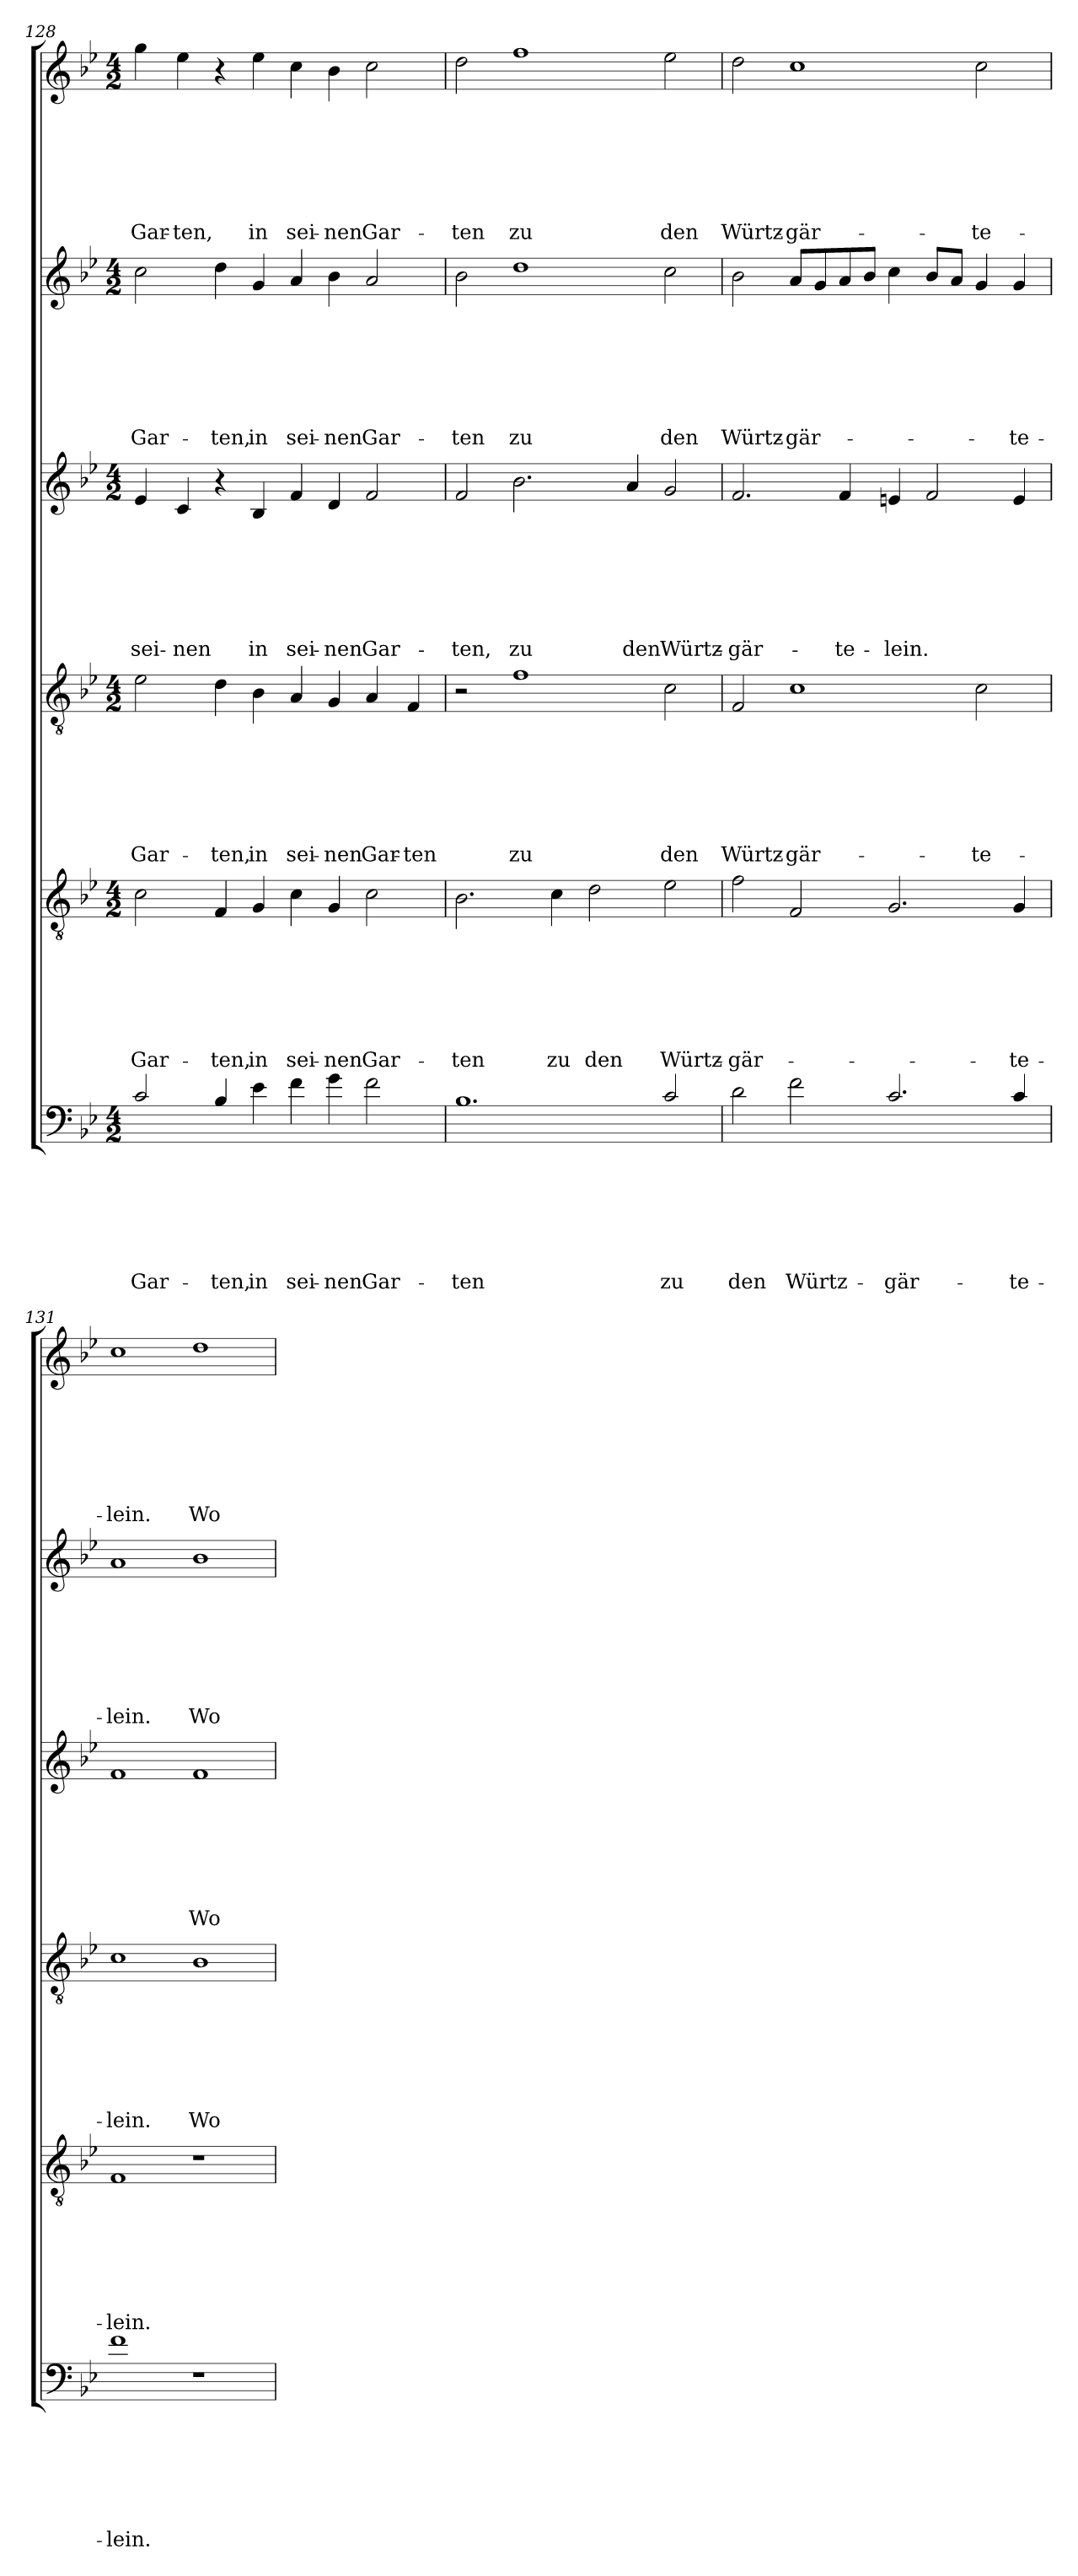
**kern	**text	**text	**text	**text	**text	**text	**text	**kern	**text	**text	**text	**text	**text	**text	**text	**kern	**text	**text	**text	**text	**text	**text	**text	**kern	**text	**text	**text	**text	**text	**text	**text	**kern	**text	**text	**text	**text	**text	**text	**text	**kern	**text	**text	**text	**text	**text	**text	**text
*part6	*part6	*part6	*part6	*part6	*part6	*part6	*part6	*part5	*part5	*part5	*part5	*part5	*part5	*part5	*part5	*part4	*part4	*part4	*part4	*part4	*part4	*part4	*part4	*part3	*part3	*part3	*part3	*part3	*part3	*part3	*part3	*part2	*part2	*part2	*part2	*part2	*part2	*part2	*part2	*part1	*part1	*part1	*part1	*part1	*part1	*part1	*part1
*staff6	*staff6	*staff6	*staff6	*staff6	*staff6	*staff6	*staff6	*staff5	*staff5	*staff5	*staff5	*staff5	*staff5	*staff5	*staff5	*staff4	*staff4	*staff4	*staff4	*staff4	*staff4	*staff4	*staff4	*staff3	*staff3	*staff3	*staff3	*staff3	*staff3	*staff3	*staff3	*staff2	*staff2	*staff2	*staff2	*staff2	*staff2	*staff2	*staff2	*staff1	*staff1	*staff1	*staff1	*staff1	*staff1	*staff1	*staff1
*clefF4	*	*	*	*	*	*	*	*clefGv2	*	*	*	*	*	*	*	*clefGv2	*	*	*	*	*	*	*	*clefG2	*	*	*	*	*	*	*	*clefG2	*	*	*	*	*	*	*	*clefG2	*	*	*	*	*	*	*
*ITrd8c14	*	*	*	*	*	*	*	*	*	*	*	*	*	*	*	*	*	*	*	*	*	*	*	*	*	*	*	*	*	*	*	*	*	*	*	*	*	*	*	*	*	*	*	*	*	*	*
*k[b-e-]	*	*	*	*	*	*	*	*k[b-e-]	*	*	*	*	*	*	*	*k[b-e-]	*	*	*	*	*	*	*	*k[b-e-]	*	*	*	*	*	*	*	*k[b-e-]	*	*	*	*	*	*	*	*k[b-e-]	*	*	*	*	*	*	*
*B-:	*	*	*	*	*	*	*	*B-:	*	*	*	*	*	*	*	*B-:	*	*	*	*	*	*	*	*B-:	*	*	*	*	*	*	*	*B-:	*	*	*	*	*	*	*	*B-:	*	*	*	*	*	*	*
*M4/2	*	*	*	*	*	*	*	*M4/2	*	*	*	*	*	*	*	*M4/2	*	*	*	*	*	*	*	*M4/2	*	*	*	*	*	*	*	*M4/2	*	*	*	*	*	*	*	*M4/2	*	*	*	*	*	*	*
=128	=128	=128	=128	=128	=128	=128	=128	=128	=128	=128	=128	=128	=128	=128	=128	=128	=128	=128	=128	=128	=128	=128	=128	=128	=128	=128	=128	=128	=128	=128	=128	=128	=128	=128	=128	=128	=128	=128	=128	=128	=128	=128	=128	=128	=128	=128	=128
!	!	!	!	!	!	!	!LO:LY:b	!	!	!	!	!	!	!	!LO:LY:b	!	!	!	!	!	!	!	!LO:LY:b	!	!	!	!	!	!	!	!LO:LY:b	!	!	!	!	!	!	!	!LO:LY:b	!	!	!	!	!	!	!	!LO:LY:b
2C/	.	.	.	.	.	.	Gar-	2c\	.	.	.	.	.	.	Gar-	2e-\	.	.	.	.	.	.	Gar-	4e-/	.	.	.	.	.	.	sei-	2cc\	.	.	.	.	.	.	Gar-	4gg\	.	.	.	.	.	.	Gar-
!	!	!	!	!	!	!	!	!	!	!	!	!	!	!	!	!	!	!	!	!	!	!	!	!	!	!	!	!	!	!	!LO:LY:b	!	!	!	!	!	!	!	!	!	!	!	!	!	!	!	!LO:LY:b
.	.	.	.	.	.	.	.	.	.	.	.	.	.	.	.	.	.	.	.	.	.	.	.	4c/	.	.	.	.	.	.	-nen	.	.	.	.	.	.	.	.	4ee-\	.	.	.	.	.	.	-ten,
!	!	!	!	!	!	!	!LO:LY:b	!	!	!	!	!	!	!	!LO:LY:b	!	!	!	!	!	!	!	!LO:LY:b	!	!	!	!	!	!	!	!	!	!	!	!	!	!	!	!LO:LY:b	!	!	!	!	!	!	!	!
4BB-/	.	.	.	.	.	.	-ten,	4F/	.	.	.	.	.	.	-ten,	4d\	.	.	.	.	.	.	-ten,	4r	.	.	.	.	.	.	.	4dd\	.	.	.	.	.	.	-ten,	4r	.	.	.	.	.	.	.
!	!	!	!	!	!	!	!LO:LY:b	!	!	!	!	!	!	!	!LO:LY:b	!	!	!	!	!	!	!	!LO:LY:b	!	!	!	!	!	!	!	!LO:LY:b	!	!	!	!	!	!	!	!LO:LY:b	!	!	!	!	!	!	!	!LO:LY:b
4E-\	.	.	.	.	.	.	in	4G/	.	.	.	.	.	.	in	4B-\	.	.	.	.	.	.	in	4B-/	.	.	.	.	.	.	in	4g/	.	.	.	.	.	.	in	4ee-\	.	.	.	.	.	.	in
!	!	!	!	!	!	!	!LO:LY:b	!	!	!	!	!	!	!	!LO:LY:b	!	!	!	!	!	!	!	!LO:LY:b	!	!	!	!	!	!	!	!LO:LY:b	!	!	!	!	!	!	!	!LO:LY:b	!	!	!	!	!	!	!	!LO:LY:b
4F\	.	.	.	.	.	.	sei-	4c\	.	.	.	.	.	.	sei-	4A/	.	.	.	.	.	.	sei-	4f/	.	.	.	.	.	.	sei-	4a/	.	.	.	.	.	.	sei-	4cc\	.	.	.	.	.	.	sei-
!	!	!	!	!	!	!	!LO:LY:b	!	!	!	!	!	!	!	!LO:LY:b	!	!	!	!	!	!	!	!LO:LY:b	!	!	!	!	!	!	!	!LO:LY:b	!	!	!	!	!	!	!	!LO:LY:b	!	!	!	!	!	!	!	!LO:LY:b
4G\	.	.	.	.	.	.	-nen	4G/	.	.	.	.	.	.	-nen	4G/	.	.	.	.	.	.	-nen	4d/	.	.	.	.	.	.	-nen	4b-\	.	.	.	.	.	.	-nen	4b-\	.	.	.	.	.	.	-nen
!	!	!	!	!	!	!	!LO:LY:b	!	!	!	!	!	!	!	!LO:LY:b	!	!	!	!	!	!	!	!LO:LY:b	!	!	!	!	!	!	!	!LO:LY:b	!	!	!	!	!	!	!	!LO:LY:b	!	!	!	!	!	!	!	!LO:LY:b
2F\	.	.	.	.	.	.	Gar-	2c\	.	.	.	.	.	.	Gar-	4A/	.	.	.	.	.	.	Gar-	2f/	.	.	.	.	.	.	Gar-	2a/	.	.	.	.	.	.	Gar-	2cc\	.	.	.	.	.	.	Gar-
!	!	!	!	!	!	!	!	!	!	!	!	!	!	!	!	!	!	!	!	!	!	!	!LO:LY:b	!	!	!	!	!	!	!	!	!	!	!	!	!	!	!	!	!	!	!	!	!	!	!	!
.	.	.	.	.	.	.	.	.	.	.	.	.	.	.	.	4F/	.	.	.	.	.	.	-ten	.	.	.	.	.	.	.	.	.	.	.	.	.	.	.	.	.	.	.	.	.	.	.	.
!!LO:PB:g=z
=129	=129	=129	=129	=129	=129	=129	=129	=129	=129	=129	=129	=129	=129	=129	=129	=129	=129	=129	=129	=129	=129	=129	=129	=129	=129	=129	=129	=129	=129	=129	=129	=129	=129	=129	=129	=129	=129	=129	=129	=129	=129	=129	=129	=129	=129	=129	=129
!	!	!	!	!	!	!	!LO:LY:b	!	!	!	!	!	!	!	!LO:LY:b	!	!	!	!	!	!	!	!	!	!	!	!	!	!	!	!LO:LY:b	!	!	!	!	!	!	!	!LO:LY:b	!	!	!	!	!	!	!	!LO:LY:b
1.BB-	.	.	.	.	.	.	-ten	2.B-\	.	.	.	.	.	.	-ten	2r	.	.	.	.	.	.	.	2f/	.	.	.	.	.	.	-ten,	2b-\	.	.	.	.	.	.	-ten	2dd\	.	.	.	.	.	.	-ten
!	!	!	!	!	!	!	!	!	!	!	!	!	!	!	!	!	!	!	!	!	!	!	!LO:LY:b	!	!	!	!	!	!	!	!LO:LY:b	!	!	!	!	!	!	!	!LO:LY:b	!	!	!	!	!	!	!	!LO:LY:b
.	.	.	.	.	.	.	.	.	.	.	.	.	.	.	.	1f	.	.	.	.	.	.	zu	2.b-\	.	.	.	.	.	.	zu	1dd	.	.	.	.	.	.	zu	1ff	.	.	.	.	.	.	zu
!	!	!	!	!	!	!	!	!	!	!	!	!	!	!	!LO:LY:b	!	!	!	!	!	!	!	!	!	!	!	!	!	!	!	!	!	!	!	!	!	!	!	!	!	!	!	!	!	!	!	!
.	.	.	.	.	.	.	.	4c\	.	.	.	.	.	.	zu	.	.	.	.	.	.	.	.	.	.	.	.	.	.	.	.	.	.	.	.	.	.	.	.	.	.	.	.	.	.	.	.
!	!	!	!	!	!	!	!	!	!	!	!	!	!	!	!LO:LY:b	!	!	!	!	!	!	!	!	!	!	!	!	!	!	!	!	!	!	!	!	!	!	!	!	!	!	!	!	!	!	!	!
.	.	.	.	.	.	.	.	2d\	.	.	.	.	.	.	den	.	.	.	.	.	.	.	.	.	.	.	.	.	.	.	.	.	.	.	.	.	.	.	.	.	.	.	.	.	.	.	.
!	!	!	!	!	!	!	!	!	!	!	!	!	!	!	!	!	!	!	!	!	!	!	!	!	!	!	!	!	!	!	!LO:LY:b	!	!	!	!	!	!	!	!	!	!	!	!	!	!	!	!
.	.	.	.	.	.	.	.	.	.	.	.	.	.	.	.	.	.	.	.	.	.	.	.	4a/	.	.	.	.	.	.	den	.	.	.	.	.	.	.	.	.	.	.	.	.	.	.	.
!	!	!	!	!	!	!	!LO:LY:b	!	!	!	!	!	!	!	!LO:LY:b	!	!	!	!	!	!	!	!LO:LY:b	!	!	!	!	!	!	!	!LO:LY:b	!	!	!	!	!	!	!	!LO:LY:b	!	!	!	!	!	!	!	!LO:LY:b
2C/	.	.	.	.	.	.	zu	2e-\	.	.	.	.	.	.	Würtz-	2c\	.	.	.	.	.	.	den	2g/	.	.	.	.	.	.	Würtz-	2cc\	.	.	.	.	.	.	den	2ee-\	.	.	.	.	.	.	den
=130	=130	=130	=130	=130	=130	=130	=130	=130	=130	=130	=130	=130	=130	=130	=130	=130	=130	=130	=130	=130	=130	=130	=130	=130	=130	=130	=130	=130	=130	=130	=130	=130	=130	=130	=130	=130	=130	=130	=130	=130	=130	=130	=130	=130	=130	=130	=130
!	!	!	!	!	!	!	!LO:LY:b	!	!	!	!	!	!	!	!LO:LY:b	!	!	!	!	!	!	!	!LO:LY:b	!	!	!	!	!	!	!	!LO:LY:b	!	!	!	!	!	!	!	!LO:LY:b	!	!	!	!	!	!	!	!LO:LY:b
2D\	.	.	.	.	.	.	den	2f\	.	.	.	.	.	.	-gär-	2F/	.	.	.	.	.	.	Würtz-	2.f/	.	.	.	.	.	.	-gär-	2b-\	.	.	.	.	.	.	Würtz-	2dd\	.	.	.	.	.	.	Würtz-
!	!	!	!	!	!	!	!LO:LY:b	!	!	!	!	!	!	!	!	!	!	!	!	!	!	!	!LO:LY:b	!	!	!	!	!	!	!	!	!	!	!	!	!	!	!	!LO:LY:b	!	!	!	!	!	!	!	!LO:LY:b
2F\	.	.	.	.	.	.	Würtz-	2F/	.	.	.	.	.	.	.	1c	.	.	.	.	.	.	-gär-	.	.	.	.	.	.	.	.	8a/L	.	.	.	.	.	.	-gär-	1cc	.	.	.	.	.	.	-gär-
.	.	.	.	.	.	.	.	.	.	.	.	.	.	.	.	.	.	.	.	.	.	.	.	.	.	.	.	.	.	.	.	8g/	.	.	.	.	.	.	.	.	.	.	.	.	.	.	.
!	!	!	!	!	!	!	!	!	!	!	!	!	!	!	!	!	!	!	!	!	!	!	!	!	!	!	!	!	!	!	!LO:LY:b	!	!	!	!	!	!	!	!	!	!	!	!	!	!	!	!
.	.	.	.	.	.	.	.	.	.	.	.	.	.	.	.	.	.	.	.	.	.	.	.	4f/	.	.	.	.	.	.	-te-	8a/	.	.	.	.	.	.	.	.	.	.	.	.	.	.	.
.	.	.	.	.	.	.	.	.	.	.	.	.	.	.	.	.	.	.	.	.	.	.	.	.	.	.	.	.	.	.	.	8b-/J	.	.	.	.	.	.	.	.	.	.	.	.	.	.	.
!	!	!	!	!	!	!	!LO:LY:b	!	!	!	!	!	!	!	!	!	!	!	!	!	!	!	!	!	!	!	!	!	!	!	!LO:LY:b	!	!	!	!	!	!	!	!	!	!	!	!	!	!	!	!
2.C/	.	.	.	.	.	.	-gär-	2.G/	.	.	.	.	.	.	.	.	.	.	.	.	.	.	.	4en/	.	.	.	.	.	.	-lein.	4cc\	.	.	.	.	.	.	.	.	.	.	.	.	.	.	.
.	.	.	.	.	.	.	.	.	.	.	.	.	.	.	.	.	.	.	.	.	.	.	.	2f/	.	.	.	.	.	.	.	8b-/L	.	.	.	.	.	.	.	.	.	.	.	.	.	.	.
.	.	.	.	.	.	.	.	.	.	.	.	.	.	.	.	.	.	.	.	.	.	.	.	.	.	.	.	.	.	.	.	8a/J	.	.	.	.	.	.	.	.	.	.	.	.	.	.	.
!	!	!	!	!	!	!	!	!	!	!	!	!	!	!	!	!	!	!	!	!	!	!	!LO:LY:b	!	!	!	!	!	!	!	!	!	!	!	!	!	!	!	!	!	!	!	!	!	!	!	!LO:LY:b
.	.	.	.	.	.	.	.	.	.	.	.	.	.	.	.	2c\	.	.	.	.	.	.	-te-	.	.	.	.	.	.	.	.	4g/	.	.	.	.	.	.	.	2cc\	.	.	.	.	.	.	-te-
!	!	!	!	!	!	!	!LO:LY:b	!	!	!	!	!	!	!	!LO:LY:b	!	!	!	!	!	!	!	!	!	!	!	!	!	!	!	!	!	!	!	!	!	!	!	!LO:LY:b	!	!	!	!	!	!	!	!
4C/	.	.	.	.	.	.	-te-	4G/	.	.	.	.	.	.	-te-	.	.	.	.	.	.	.	.	4e/	.	.	.	.	.	.	.	4g/	.	.	.	.	.	.	-te-	.	.	.	.	.	.	.	.
=131	=131	=131	=131	=131	=131	=131	=131	=131	=131	=131	=131	=131	=131	=131	=131	=131	=131	=131	=131	=131	=131	=131	=131	=131	=131	=131	=131	=131	=131	=131	=131	=131	=131	=131	=131	=131	=131	=131	=131	=131	=131	=131	=131	=131	=131	=131	=131
!	!	!	!	!	!	!	!LO:LY:b	!	!	!	!	!	!	!	!LO:LY:b	!	!	!	!	!	!	!	!LO:LY:b	!	!	!	!	!	!	!	!	!	!	!	!	!	!	!	!LO:LY:b	!	!	!	!	!	!	!	!LO:LY:b
1F	.	.	.	.	.	.	-lein.	1F	.	.	.	.	.	.	-lein.	1c	.	.	.	.	.	.	-lein.	1f	.	.	.	.	.	.	.	1a	.	.	.	.	.	.	-lein.	1cc	.	.	.	.	.	.	-lein.
!	!	!	!	!	!	!	!	!	!	!	!	!	!	!	!	!	!	!	!	!	!	!	!LO:LY:b	!	!	!	!	!	!	!	!LO:LY:b	!	!	!	!	!	!	!	!LO:LY:b	!	!	!	!	!	!	!	!LO:LY:b
1r	.	.	.	.	.	.	.	1r	.	.	.	.	.	.	.	1B-	.	.	.	.	.	.	Wo	1f	.	.	.	.	.	.	Wo	1b-	.	.	.	.	.	.	Wo	1dd	.	.	.	.	.	.	Wo
=	=	=	=	=	=	=	=	=	=	=	=	=	=	=	=	=	=	=	=	=	=	=	=	=	=	=	=	=	=	=	=	=	=	=	=	=	=	=	=	=	=	=	=	=	=	=	=
*-	*-	*-	*-	*-	*-	*-	*-	*-	*-	*-	*-	*-	*-	*-	*-	*-	*-	*-	*-	*-	*-	*-	*-	*-	*-	*-	*-	*-	*-	*-	*-	*-	*-	*-	*-	*-	*-	*-	*-	*-	*-	*-	*-	*-	*-	*-	*-
